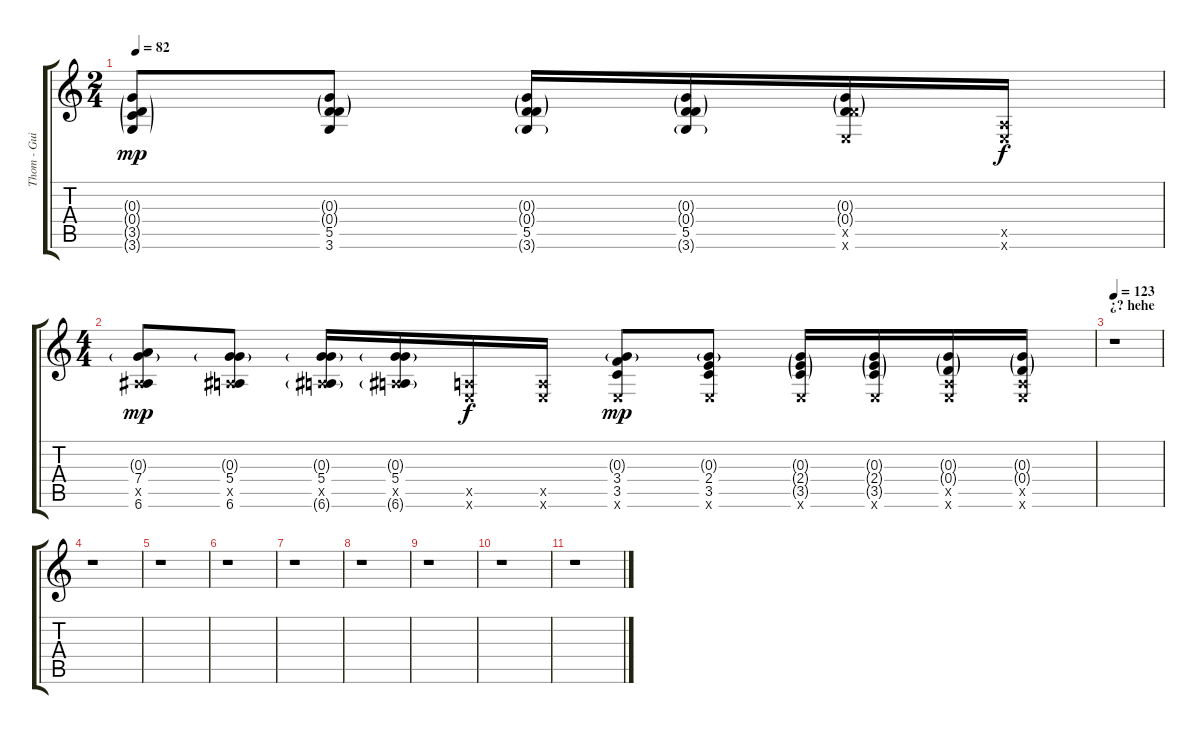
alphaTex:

\track ("Thom - Guitar" "Thom - Gui") {instrument acousticguitarsteel}
\staff {score tabs}
\tuning (E4 B3 G3 D3 A2 E2) {hide}
\ts (2 4)
\tempo 82
\clef g2
\ks c
(0.3{g} 0.4{g} 3.5{g} 3.6{g}).8{txt "" dy mp volume 2} (0.3{g} 0.4{g} 5.5 3.6).8 (0.3{g} 0.4{g} 5.5 3.6{g}).16 (0.3{g} 0.4{g} 5.5 3.6{g}).16 (0.3{g} 0.4{g} 5.5{x} 0.6{x}).16 (0.5{x} 0.6{x}).16{dy f} |
\ts (4 4)
(0.3{g} 7.4 0.5{x} 6.6).8{dy mp} (0.3{g} 5.4 0.5{x} 6.6).8 (0.3{g} 5.4 0.5{x} 6.6{g}).16 (0.3{g} 5.4 0.5{x} 6.6{g}).16 (0.5{x} 0.6{x}).16{dy f} (0.5{x} 0.6{x}).16 (0.3{g} 3.4 3.5 0.6{x}).8{dy mp} (0.3{g} 2.4 3.5 0.6{x}).8 (0.3{g} 2.4{g} 3.5{g} 0.6{x}).16 (0.3{g} 2.4{g} 3.5{g} 0.6{x}).16 (0.3{g} 0.4{g} 0.5{x} 0.6{x}).16 (0.3{g} 0.4{g} 0.5{x} 0.6{x}).16 |
\section ("" "¿? hehe")
\tempo 123
r.1 |
r.1 |
r.1 |
r.1 |
r.1 |
r.1 |
r.1 |
r.1 |
r.1
